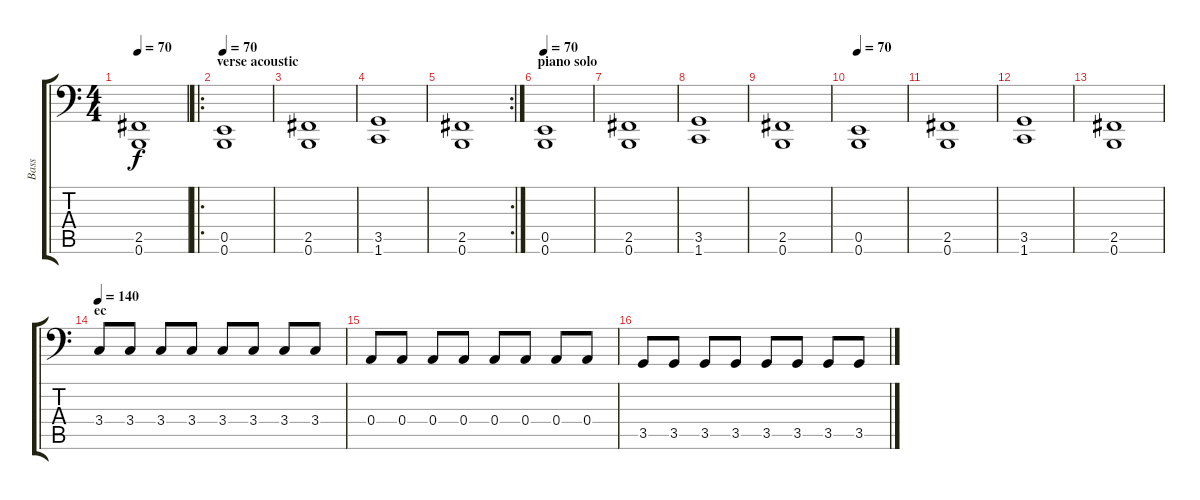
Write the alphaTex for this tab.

\track ("Bass" "Bass") {instrument electricbassfinger}
\staff {score tabs}
\tuning (C3 G2 D2 A1 E1 B0) {hide}
\ts (4 4)
\tempo 70
\clef f4
\ks c
(2.5 0.6).1{dy f} |
\ro
\section ("" "verse acoustic")
\tempo 70
(0.5 0.6).1 |
(2.5 0.6).1 |
(3.5 1.6).1 |
\rc 2
(2.5 0.6).1 |
\section ("" "piano solo")
\tempo 70
(0.5 0.6).1 |
(2.5 0.6).1 |
(3.5 1.6).1 |
(2.5 0.6).1 |
\tempo 70
(0.5 0.6).1 |
(2.5 0.6).1 |
(3.5 1.6).1 |
(2.5 0.6).1 |
\section ("" "ec")
\tempo 140
3.4.8 3.4.8 3.4.8 3.4.8 3.4.8 3.4.8 3.4.8 3.4.8 |
0.4.8 0.4.8 0.4.8 0.4.8 0.4.8 0.4.8 0.4.8 0.4.8 |
3.5.8 3.5.8 3.5.8 3.5.8 3.5.8 3.5.8 3.5.8 3.5.8
